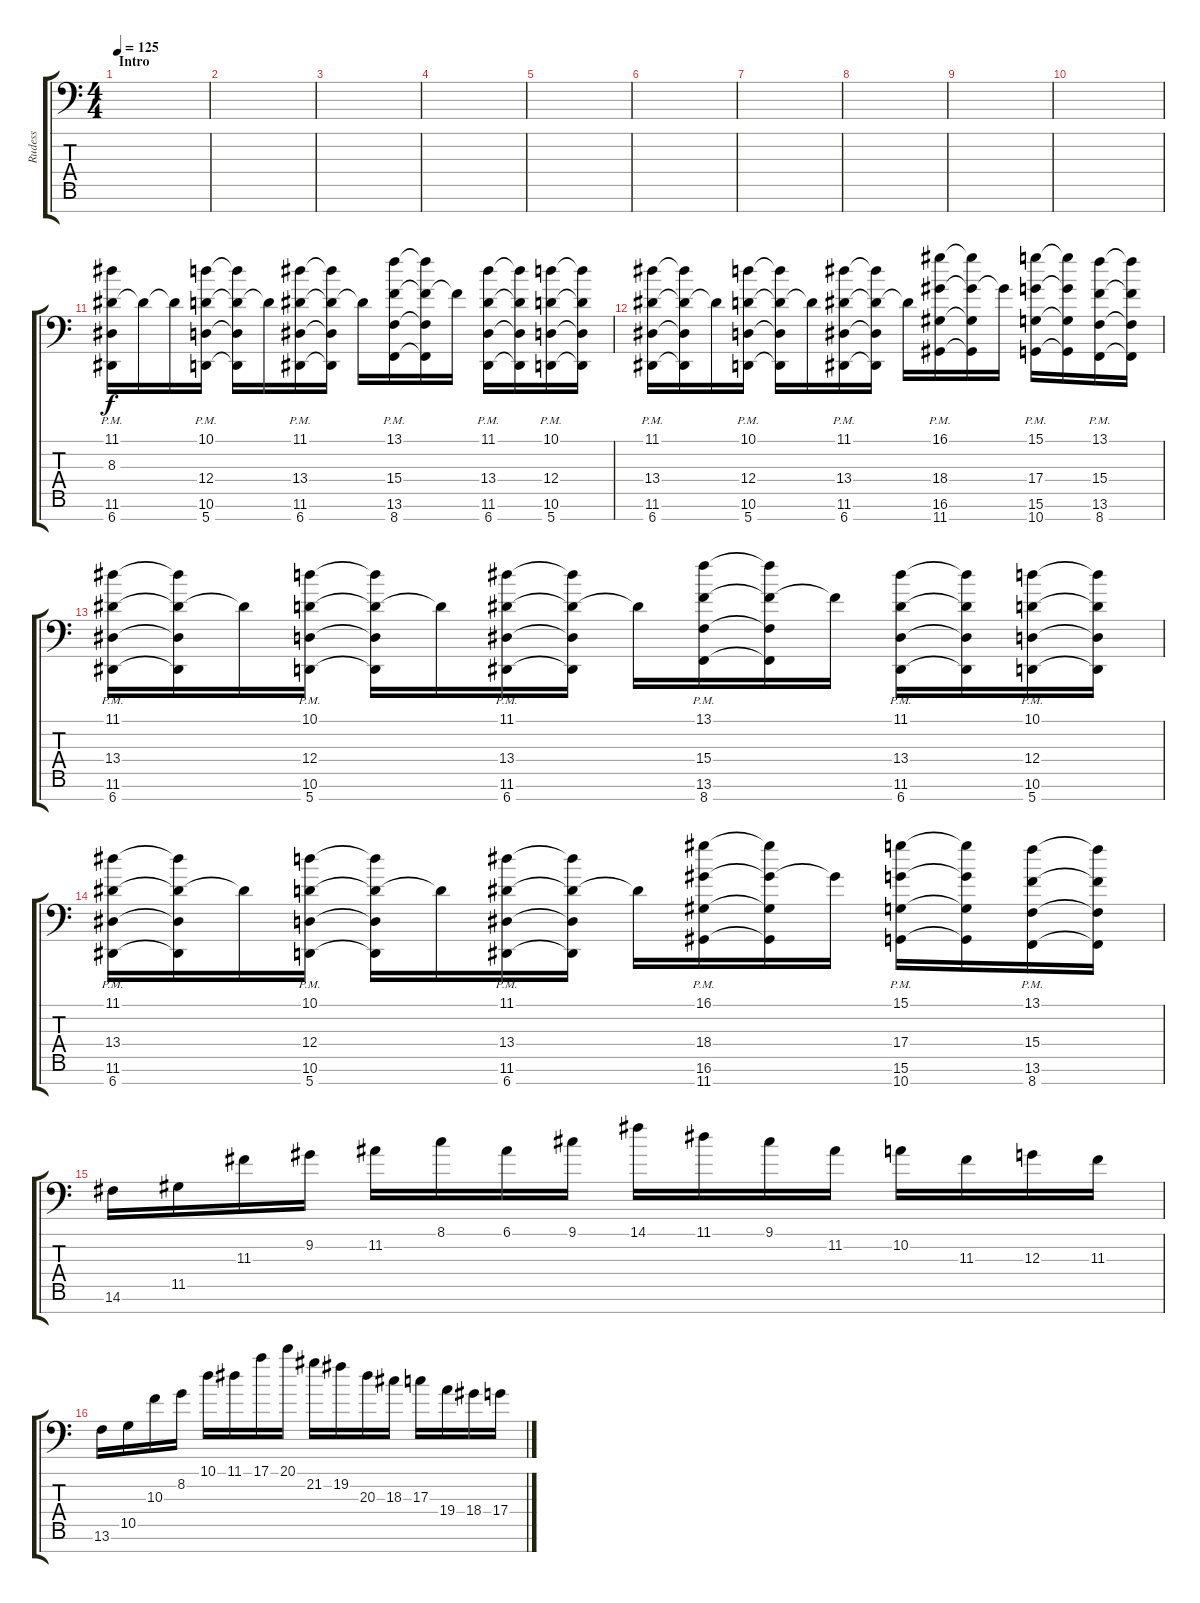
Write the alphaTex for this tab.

\track ("Rudess" "Rudess") {instrument stringensemble1}
\staff {score tabs}
\tuning (E4 B3 G3 D3 A2 E2 A1) {hide}
\ts (4 4)
\section ("" "Intro")
\tempo 125
\clef f4
\ks c
|
|
|
|
|
|
|
|
|
|
(11.1{pm} 8.3{pm} 11.6{pm} 6.7{pm}).16{volume 14} 8.3{t}.16 8.3{t}.16 (10.1{pm} 12.4{pm} 10.6{pm} 5.7{pm}).16 (10.1{t} 12.4{t} 10.6{t} 5.7{t}).16 12.4{t}.16 (11.1{pm} 13.4{pm} 11.6{pm} 6.7{pm}).16 (11.1{t} 13.4{t} 11.6{t} 6.7{t}).16 13.4{t}.16 (13.1{pm} 15.4{pm} 13.6{pm} 8.7{pm}).16 (13.1{t} 15.4{t} 13.6{t} 8.7{t}).16 15.4{t}.16 (11.1{pm} 13.4{pm} 11.6{pm} 6.7{pm}).16 (11.1{t} 13.4{t} 11.6{t} 6.7{t}).16 (10.1{pm} 12.4{pm} 10.6{pm} 5.7{pm}).16 (10.1{t} 12.4{t} 10.6{t} 5.7{t}).16 |
(11.1{pm} 13.4{pm} 11.6{pm} 6.7{pm}).16 (11.1{t} 13.4{t} 11.6{t} 6.7{t}).16 13.4{t}.16 (10.1{pm} 12.4{pm} 10.6{pm} 5.7{pm}).16 (10.1{t} 12.4{t} 10.6{t} 5.7{t}).16 12.4{t}.16 (11.1{pm} 13.4{pm} 11.6{pm} 6.7{pm}).16 (11.1{t} 13.4{t} 11.6{t} 6.7{t}).16 13.4{t}.16 (16.1{pm} 18.4{pm} 16.6{pm} 11.7{pm}).16 (16.1{t} 18.4{t} 16.6{t} 11.7{t}).16 18.4{t}.16 (15.1{pm} 17.4{pm} 15.6{pm} 10.7{pm}).16 (15.1{t} 17.4{t} 15.6{t} 10.7{t}).16 (13.1{pm} 15.4{pm} 13.6{pm} 8.7{pm}).16 (13.1{t} 15.4{t} 13.6{t} 8.7{t}).16 |
(11.1{pm} 13.4{pm} 11.6{pm} 6.7{pm}).16 (11.1{t} 13.4{t} 11.6{t} 6.7{t}).16 13.4{t}.16 (10.1{pm} 12.4{pm} 10.6{pm} 5.7{pm}).16 (10.1{t} 12.4{t} 10.6{t} 5.7{t}).16 12.4{t}.16 (11.1{pm} 13.4{pm} 11.6{pm} 6.7{pm}).16 (11.1{t} 13.4{t} 11.6{t} 6.7{t}).16 13.4{t}.16 (13.1{pm} 15.4{pm} 13.6{pm} 8.7{pm}).16 (13.1{t} 15.4{t} 13.6{t} 8.7{t}).16 15.4{t}.16 (11.1{pm} 13.4{pm} 11.6{pm} 6.7{pm}).16 (11.1{t} 13.4{t} 11.6{t} 6.7{t}).16 (10.1{pm} 12.4{pm} 10.6{pm} 5.7{pm}).16 (10.1{t} 12.4{t} 10.6{t} 5.7{t}).16 |
(11.1{pm} 13.4{pm} 11.6{pm} 6.7{pm}).16 (11.1{t} 13.4{t} 11.6{t} 6.7{t}).16 13.4{t}.16 (10.1{pm} 12.4{pm} 10.6{pm} 5.7{pm}).16 (10.1{t} 12.4{t} 10.6{t} 5.7{t}).16 12.4{t}.16 (11.1{pm} 13.4{pm} 11.6{pm} 6.7{pm}).16 (11.1{t} 13.4{t} 11.6{t} 6.7{t}).16 13.4{t}.16 (16.1{pm} 18.4{pm} 16.6{pm} 11.7{pm}).16 (16.1{t} 18.4{t} 16.6{t} 11.7{t}).16 18.4{t}.16 (15.1{pm} 17.4{pm} 15.6{pm} 10.7{pm}).16 (15.1{t} 17.4{t} 15.6{t} 10.7{t}).16 (13.1{pm} 15.4{pm} 13.6{pm} 8.7{pm}).16 (13.1{t} 15.4{t} 13.6{t} 8.7{t}).16 |
14.6.16{volume 10 instrument overdrivenguitar} 11.5.16 11.3.16 9.2.16 11.2.16 8.1.16 6.1.16 9.1.16 14.1.16 11.1.16 9.1.16 11.2.16 10.2.16 11.3.16 12.3.16 11.3.16 |
13.6.16 10.5.16 10.3.16 8.2.16 10.1.16 11.1.16 17.1.16 20.1.16 21.2.16 19.2.16 20.3.16 18.3.16 17.3.16 19.4.16 18.4.16 17.4.16
